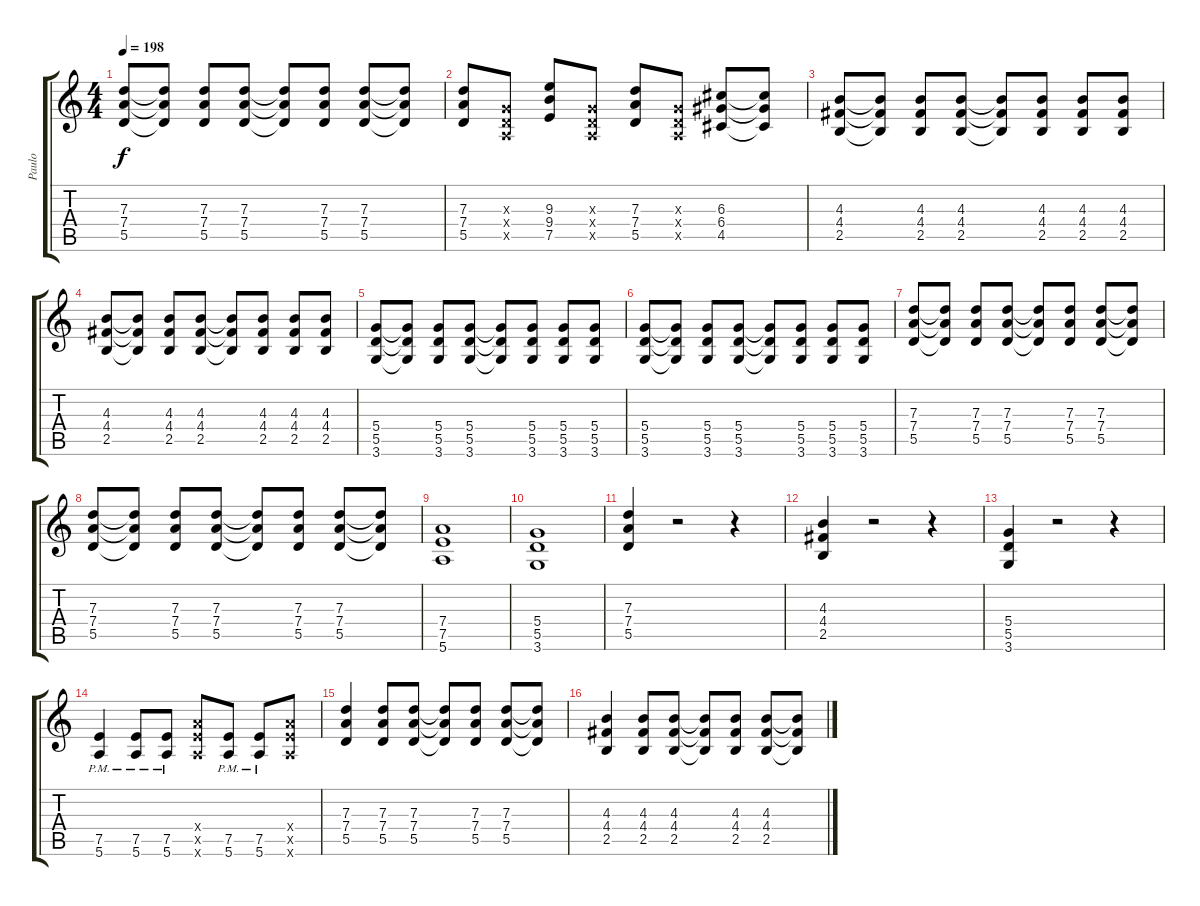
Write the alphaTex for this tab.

\track ("Paulo" "Paulo") {instrument overdrivenguitar}
\staff {score tabs}
\tuning (E4 B3 G3 D3 A2 E2) {hide}
\ts (4 4)
\tempo 198
\clef g2
\ks c
(7.3 7.4 5.5).8{dy f} (7.3{t} 7.4{t} 5.5{t}).8 (7.3 7.4 5.5).8 (7.3 7.4 5.5).8 (7.3{t} 7.4{t} 5.5{t}).8 (7.3 7.4 5.5).8 (7.3 7.4 5.5).8 (7.3{t} 7.4{t} 5.5{t}).8 |
(7.3 7.4 5.5).8 (0.3{x} 0.4{x} 0.5{x}).8 (9.3 9.4 7.5).8 (0.3{x} 0.4{x} 0.5{x}).8 (7.3 7.4 5.5).8 (0.3{x} 0.4{x} 0.5{x}).8 (6.3 6.4 4.5).8 (6.3{t} 6.4{t} 4.5{t}).8 |
(4.3 4.4 2.5).8 (4.3{t} 4.4{t} 2.5{t}).8 (4.3 4.4 2.5).8 (4.3 4.4 2.5).8 (4.3{t} 4.4{t} 2.5{t}).8 (4.3 4.4 2.5).8 (4.3 4.4 2.5).8 (4.3 4.4 2.5).8 |
(4.3 4.4 2.5).8 (4.3{t} 4.4{t} 2.5{t}).8 (4.3 4.4 2.5).8 (4.3 4.4 2.5).8 (4.3{t} 4.4{t} 2.5{t}).8 (4.3 4.4 2.5).8 (4.3 4.4 2.5).8 (4.3 4.4 2.5).8 |
(5.4 5.5 3.6).8 (5.4{t} 5.5{t} 3.6{t}).8 (5.4 5.5 3.6).8 (5.4 5.5 3.6).8 (5.4{t} 5.5{t} 3.6{t}).8 (5.4 5.5 3.6).8 (5.4 5.5 3.6).8 (5.4 5.5 3.6).8 |
(5.4 5.5 3.6).8 (5.4{t} 5.5{t} 3.6{t}).8 (5.4 5.5 3.6).8 (5.4 5.5 3.6).8 (5.4{t} 5.5{t} 3.6{t}).8 (5.4 5.5 3.6).8 (5.4 5.5 3.6).8 (5.4 5.5 3.6).8 |
(7.3 7.4 5.5).8 (7.3{t} 7.4{t} 5.5{t}).8 (7.3 7.4 5.5).8 (7.3 7.4 5.5).8 (7.3{t} 7.4{t} 5.5{t}).8 (7.3 7.4 5.5).8 (7.3 7.4 5.5).8 (7.3{t} 7.4{t} 5.5{t}).8 |
(7.3 7.4 5.5).8 (7.3{t} 7.4{t} 5.5{t}).8 (7.3 7.4 5.5).8 (7.3 7.4 5.5).8 (7.3{t} 7.4{t} 5.5{t}).8 (7.3 7.4 5.5).8 (7.3 7.4 5.5).8 (7.3{t} 7.4{t} 5.5{t}).8 |
(7.4 7.5 5.6).1 |
(5.4 5.5 3.6).1 |
(7.3 7.4 5.5).4 r.2 r.4 |
(4.3 4.4 2.5).4 r.2 r.4 |
(5.4 5.5 3.6).4 r.2 r.4 |
(7.5{pm} 5.6).4 (7.5{pm} 5.6).8 (7.5{pm} 5.6).8 (7.4{x} 7.5{x} 5.6{x}).8 (7.5{pm} 5.6).8 (7.5{pm} 5.6).8 (7.4{x} 7.5{x} 5.6{x}).8 |
(7.3 7.4 5.5).4 (7.3 7.4 5.5).8 (7.3 7.4 5.5).8 (7.3{t} 7.4{t} 5.5{t}).8 (7.3 7.4 5.5).8 (7.3 7.4 5.5).8 (7.3{t} 7.4{t} 5.5{t}).8 |
(4.3 4.4 2.5).4 (4.3 4.4 2.5).8 (4.3 4.4 2.5).8 (4.3{t} 4.4{t} 2.5{t}).8 (4.3 4.4 2.5).8 (4.3 4.4 2.5).8 (4.3{t} 4.4{t} 2.5{t}).8
